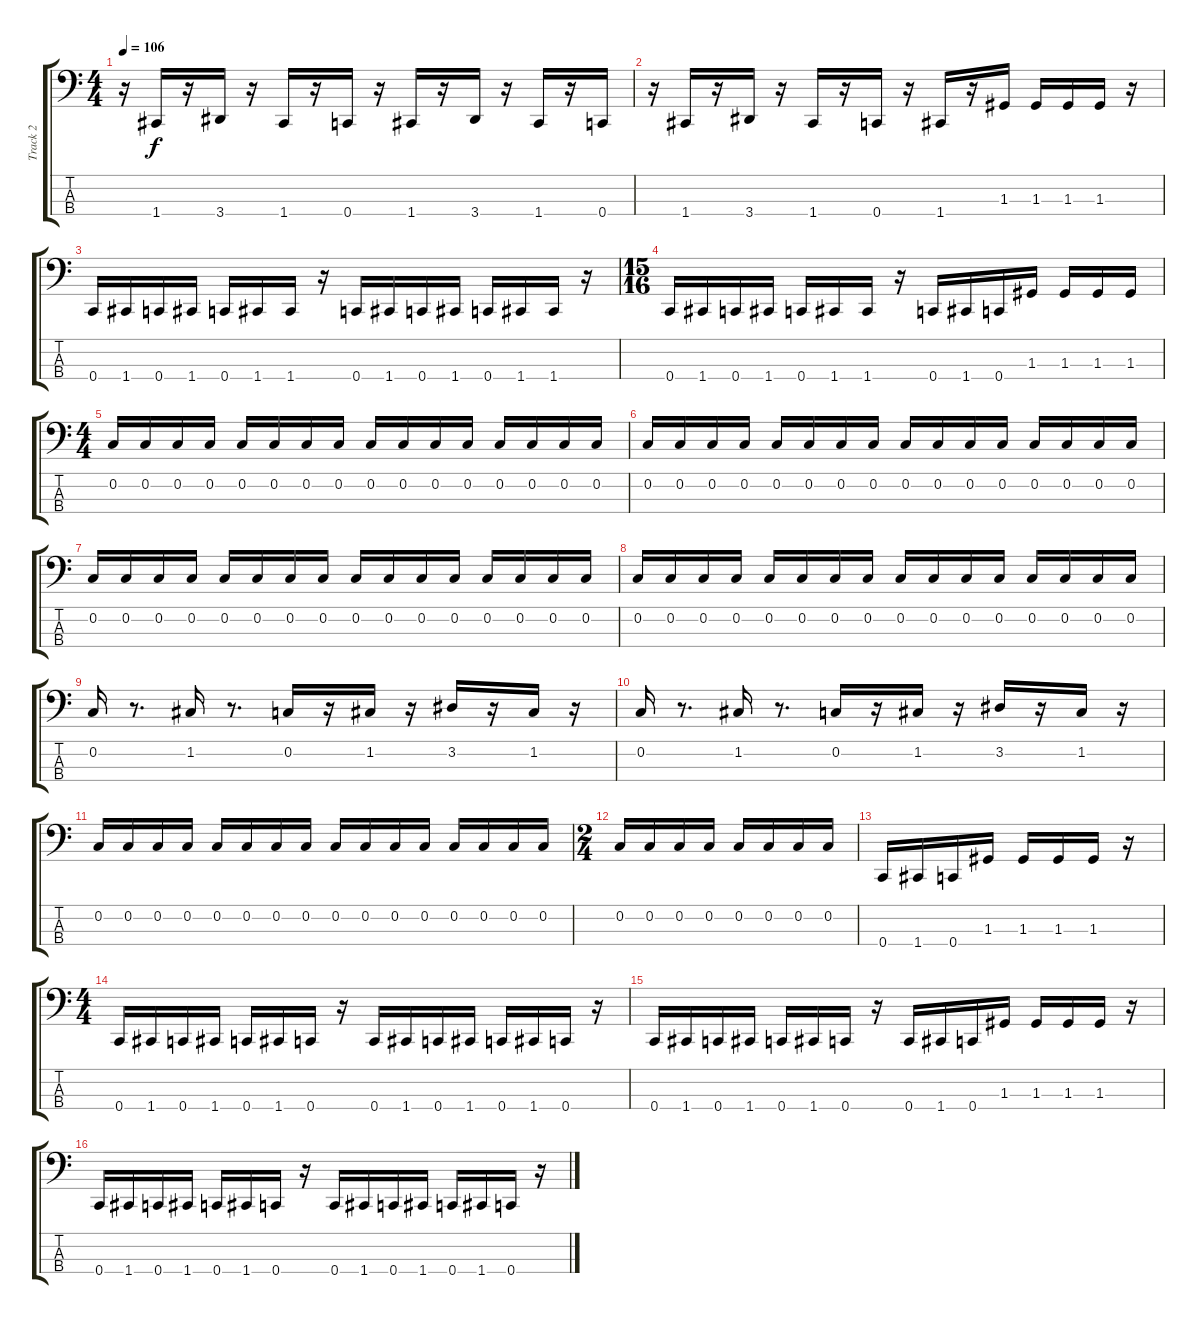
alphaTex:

\track ("Track 2" "Track 2") {instrument electricbassfinger}
\staff {score tabs}
\tuning (F2 C2 G1 C1) {hide}
\ts (4 4)
\tempo 106
\clef f4
\ks c
r.16{dy f} 1.4.16 r.16 3.4.16 r.16 1.4.16 r.16 0.4.16 r.16 1.4.16 r.16 3.4.16 r.16 1.4.16 r.16 0.4.16 |
r.16 1.4.16 r.16 3.4.16 r.16 1.4.16 r.16 0.4.16 r.16 1.4.16 r.16 1.3.16 1.3.16 1.3.16 1.3.16 r.16 |
0.4.16 1.4.16 0.4.16 1.4.16 0.4.16 1.4.16 1.4.16 r.16 0.4.16 1.4.16 0.4.16 1.4.16 0.4.16 1.4.16 1.4.16 r.16 |
\ts (15 16)
0.4.16 1.4.16 0.4.16 1.4.16 0.4.16 1.4.16 1.4.16 r.16 0.4.16 1.4.16 0.4.16 1.3.16 1.3.16 1.3.16 1.3.16 |
\ts (4 4)
0.2.16 0.2.16 0.2.16 0.2.16 0.2.16 0.2.16 0.2.16 0.2.16 0.2.16 0.2.16 0.2.16 0.2.16 0.2.16 0.2.16 0.2.16 0.2.16 |
0.2.16 0.2.16 0.2.16 0.2.16 0.2.16 0.2.16 0.2.16 0.2.16 0.2.16 0.2.16 0.2.16 0.2.16 0.2.16 0.2.16 0.2.16 0.2.16 |
0.2.16 0.2.16 0.2.16 0.2.16 0.2.16 0.2.16 0.2.16 0.2.16 0.2.16 0.2.16 0.2.16 0.2.16 0.2.16 0.2.16 0.2.16 0.2.16 |
0.2.16 0.2.16 0.2.16 0.2.16 0.2.16 0.2.16 0.2.16 0.2.16 0.2.16 0.2.16 0.2.16 0.2.16 0.2.16 0.2.16 0.2.16 0.2.16 |
0.2.16 r.8{d} 1.2.16 r.8{d} 0.2.16 r.16 1.2.16 r.16 3.2.16 r.16 1.2.16 r.16 |
0.2.16 r.8{d} 1.2.16 r.8{d} 0.2.16 r.16 1.2.16 r.16 3.2.16 r.16 1.2.16 r.16 |
0.2.16 0.2.16 0.2.16 0.2.16 0.2.16 0.2.16 0.2.16 0.2.16 0.2.16 0.2.16 0.2.16 0.2.16 0.2.16 0.2.16 0.2.16 0.2.16 |
\ts (2 4)
0.2.16 0.2.16 0.2.16 0.2.16 0.2.16 0.2.16 0.2.16 0.2.16 |
0.4.16 1.4.16 0.4.16 1.3.16 1.3.16 1.3.16 1.3.16 r.16 |
\ts (4 4)
0.4.16 1.4.16 0.4.16 1.4.16 0.4.16 1.4.16 0.4.16 r.16 0.4.16 1.4.16 0.4.16 1.4.16 0.4.16 1.4.16 0.4.16 r.16 |
0.4.16 1.4.16 0.4.16 1.4.16 0.4.16 1.4.16 0.4.16 r.16 0.4.16 1.4.16 0.4.16 1.3.16 1.3.16 1.3.16 1.3.16 r.16 |
0.4.16 1.4.16 0.4.16 1.4.16 0.4.16 1.4.16 0.4.16 r.16 0.4.16 1.4.16 0.4.16 1.4.16 0.4.16 1.4.16 0.4.16 r.16
